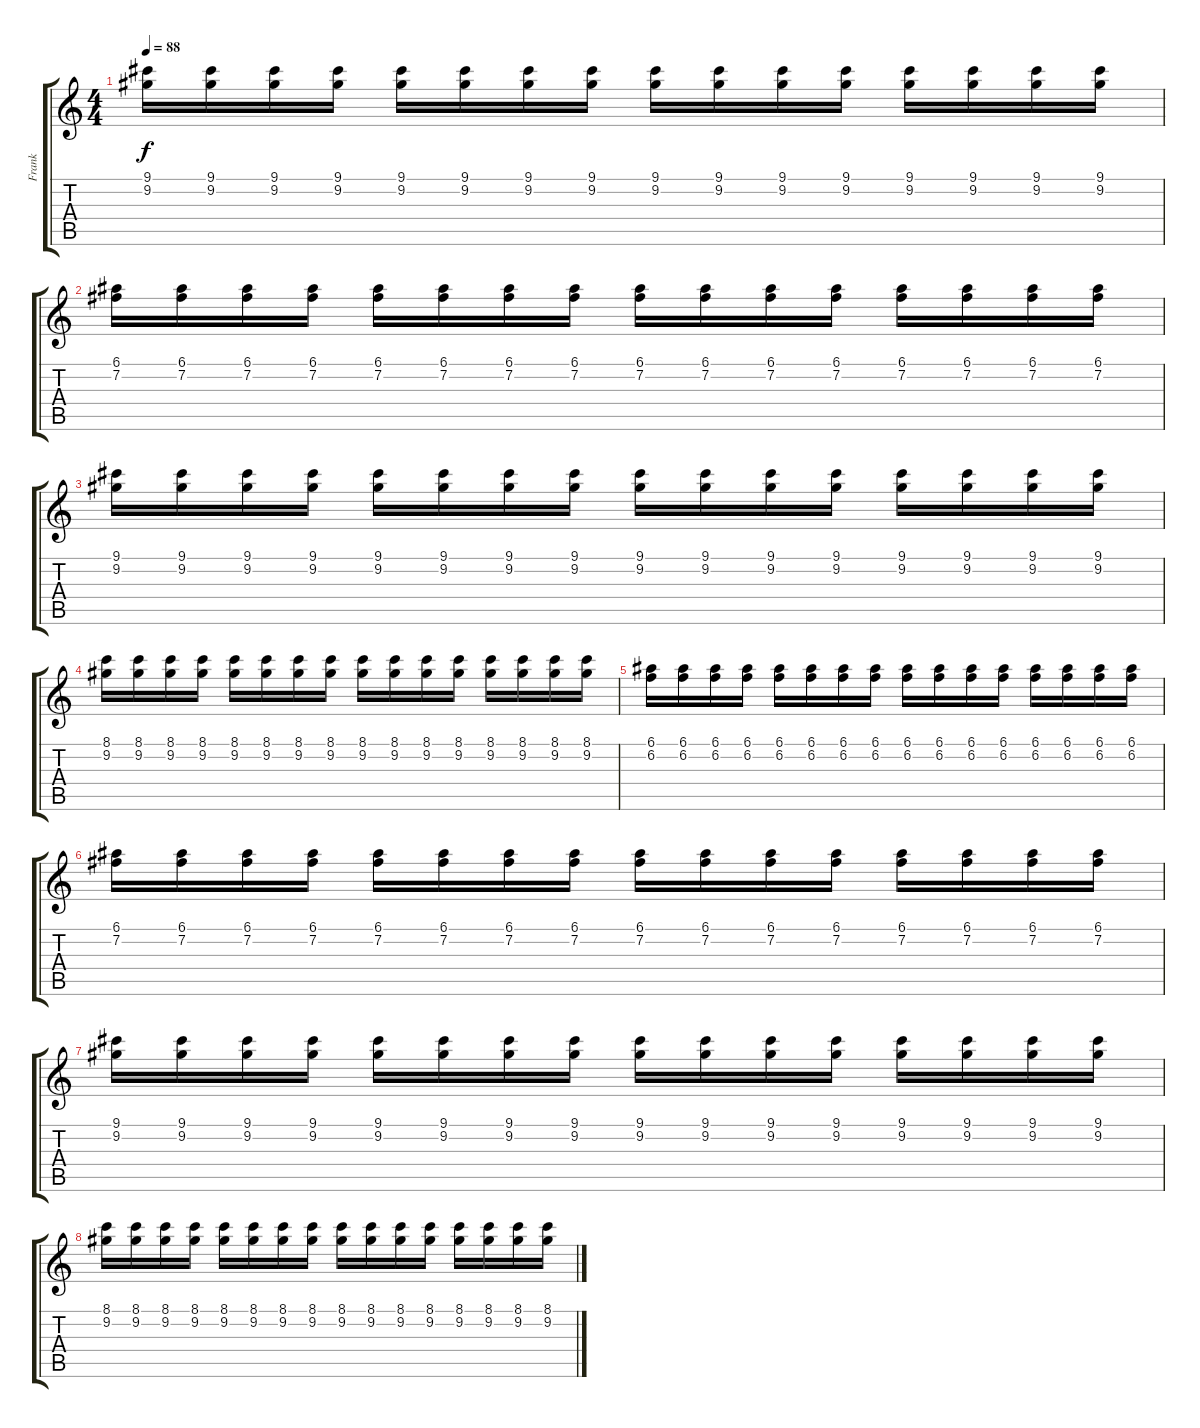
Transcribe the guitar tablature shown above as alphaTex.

\track ("Frank" "Frank") {instrument acousticguitarsteel}
\staff {score tabs}
\tuning (E4 B3 G3 D3 A2 E2) {hide}
\ts (4 4)
\tempo 88
\clef g2
\ks c
(9.1 9.2).16{dy f} (9.1 9.2).16 (9.1 9.2).16 (9.1 9.2).16 (9.1 9.2).16 (9.1 9.2).16 (9.1 9.2).16 (9.1 9.2).16 (9.1 9.2).16 (9.1 9.2).16 (9.1 9.2).16 (9.1 9.2).16 (9.1 9.2).16 (9.1 9.2).16 (9.1 9.2).16 (9.1 9.2).16 |
(6.1 7.2).16 (6.1 7.2).16 (6.1 7.2).16 (6.1 7.2).16 (6.1 7.2).16 (6.1 7.2).16 (6.1 7.2).16 (6.1 7.2).16 (6.1 7.2).16 (6.1 7.2).16 (6.1 7.2).16 (6.1 7.2).16 (6.1 7.2).16 (6.1 7.2).16 (6.1 7.2).16 (6.1 7.2).16 |
(9.1 9.2).16 (9.1 9.2).16 (9.1 9.2).16 (9.1 9.2).16 (9.1 9.2).16 (9.1 9.2).16 (9.1 9.2).16 (9.1 9.2).16 (9.1 9.2).16 (9.1 9.2).16 (9.1 9.2).16 (9.1 9.2).16 (9.1 9.2).16 (9.1 9.2).16 (9.1 9.2).16 (9.1 9.2).16 |
(8.1 9.2).16 (8.1 9.2).16 (8.1 9.2).16 (8.1 9.2).16 (8.1 9.2).16 (8.1 9.2).16 (8.1 9.2).16 (8.1 9.2).16 (8.1 9.2).16 (8.1 9.2).16 (8.1 9.2).16 (8.1 9.2).16 (8.1 9.2).16 (8.1 9.2).16 (8.1 9.2).16 (8.1 9.2).16 |
(6.1 6.2).16 (6.1 6.2).16 (6.1 6.2).16 (6.1 6.2).16 (6.1 6.2).16 (6.1 6.2).16 (6.1 6.2).16 (6.1 6.2).16 (6.1 6.2).16 (6.1 6.2).16 (6.1 6.2).16 (6.1 6.2).16 (6.1 6.2).16 (6.1 6.2).16 (6.1 6.2).16 (6.1 6.2).16 |
(6.1 7.2).16 (6.1 7.2).16 (6.1 7.2).16 (6.1 7.2).16 (6.1 7.2).16 (6.1 7.2).16 (6.1 7.2).16 (6.1 7.2).16 (6.1 7.2).16 (6.1 7.2).16 (6.1 7.2).16 (6.1 7.2).16 (6.1 7.2).16 (6.1 7.2).16 (6.1 7.2).16 (6.1 7.2).16 |
\section ("" "")
(9.1 9.2).16 (9.1 9.2).16 (9.1 9.2).16 (9.1 9.2).16 (9.1 9.2).16 (9.1 9.2).16 (9.1 9.2).16 (9.1 9.2).16 (9.1 9.2).16 (9.1 9.2).16 (9.1 9.2).16 (9.1 9.2).16 (9.1 9.2).16 (9.1 9.2).16 (9.1 9.2).16 (9.1 9.2).16 |
(8.1 9.2).16 (8.1 9.2).16 (8.1 9.2).16 (8.1 9.2).16 (8.1 9.2).16 (8.1 9.2).16 (8.1 9.2).16 (8.1 9.2).16 (8.1 9.2).16 (8.1 9.2).16 (8.1 9.2).16 (8.1 9.2).16 (8.1 9.2).16 (8.1 9.2).16 (8.1 9.2).16 (8.1 9.2).16
